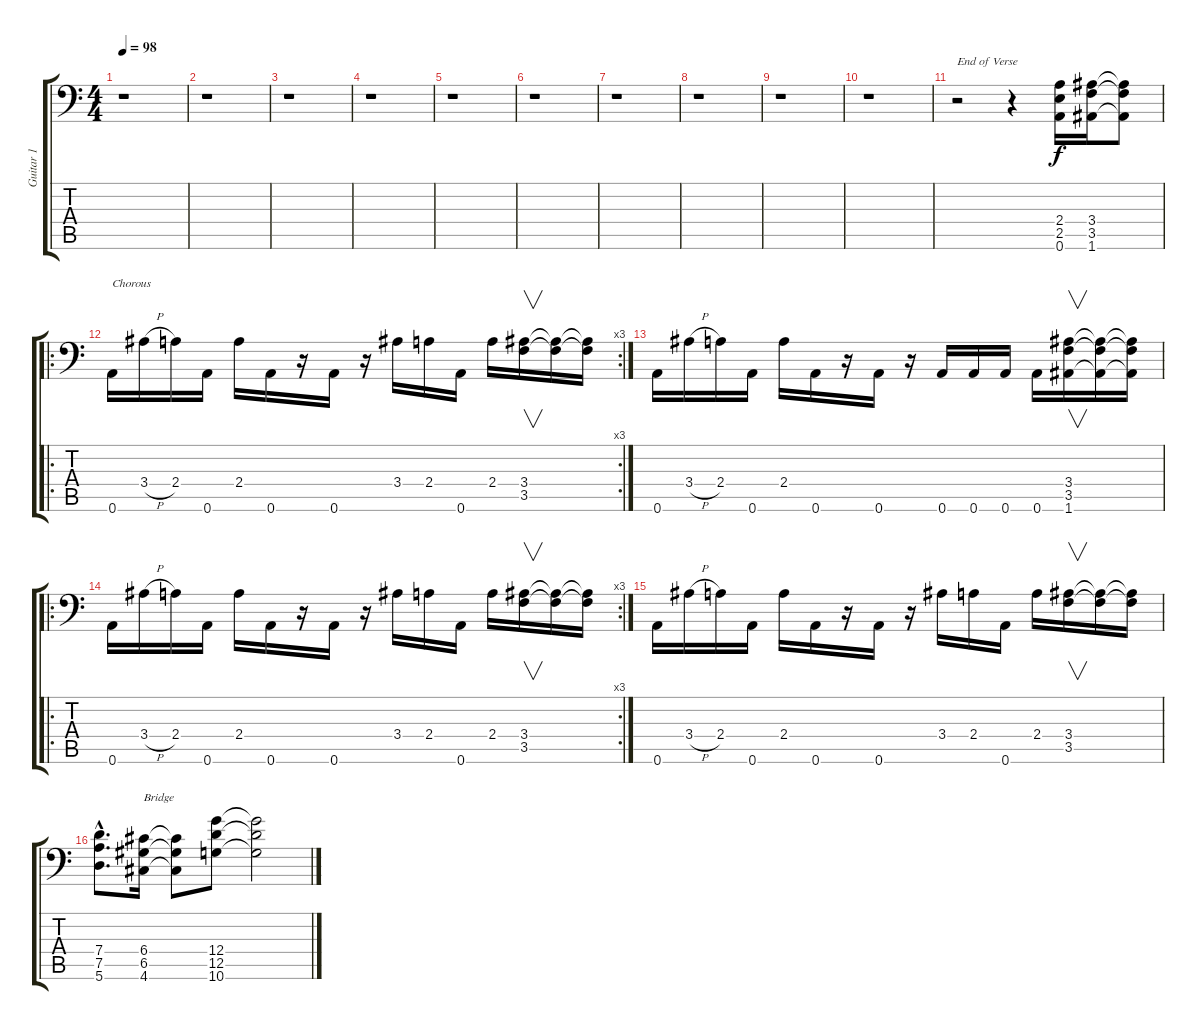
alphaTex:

\track ("Guitar 1" "Guitar 1") {instrument distortionguitar}
\staff {score tabs}
\tuning (A3 F3 C3 G2 D2 A1) {hide}
\ts (4 4)
\tempo 98
\clef f4
\ks c
r.1{dy f} |
r.1 |
r.1 |
r.1 |
r.1 |
r.1 |
r.1 |
r.1 |
r.1 |
r.1 |
r.2{txt "End of Verse"} r.4 (2.4 2.5 0.6).16 (3.4 3.5 1.6).16 (3.4{t} 3.5{t} 1.6{t}).8 |
\ro
\rc 3
0.6.16{txt "Chorous"} 3.4{h}.16 2.4.16 0.6.16 2.4.16 0.6.16 r.16 0.6.16 r.16 3.4.16 2.4.16 0.6.16 2.4.16 (3.4 3.5).16{v} (3.4{t} 3.5{t}).16 (3.4{t} 3.5{t}).16 |
0.6.16 3.4{h}.16 2.4.16 0.6.16 2.4.16 0.6.16 r.16 0.6.16 r.16 0.6.16 0.6.16 0.6.16 0.6.16 (3.4 3.5 1.6).16{v} (3.4{t} 3.5{t} 1.6{t}).16 (3.4{t} 3.5{t} 1.6{t}).16 |
\ro
\rc 3
0.6.16 3.4{h}.16 2.4.16 0.6.16 2.4.16 0.6.16 r.16 0.6.16 r.16 3.4.16 2.4.16 0.6.16 2.4.16 (3.4 3.5).16{v} (3.4{t} 3.5{t}).16 (3.4{t} 3.5{t}).16 |
0.6.16 3.4{h}.16 2.4.16 0.6.16 2.4.16 0.6.16 r.16 0.6.16 r.16 3.4.16 2.4.16 0.6.16 2.4.16 (3.4 3.5).16{v} (3.4{t} 3.5{t}).16 (3.4{t} 3.5{t}).16 |
(7.4{hac} 7.5{hac} 5.6{hac}).8{d} (6.4 6.5 4.6).16{txt "Bridge"} (6.4{t} 6.5{t} 4.6{t}).8 (12.4 12.5 10.6).8 (12.4{t} 12.5{t} 10.6{t}).2
